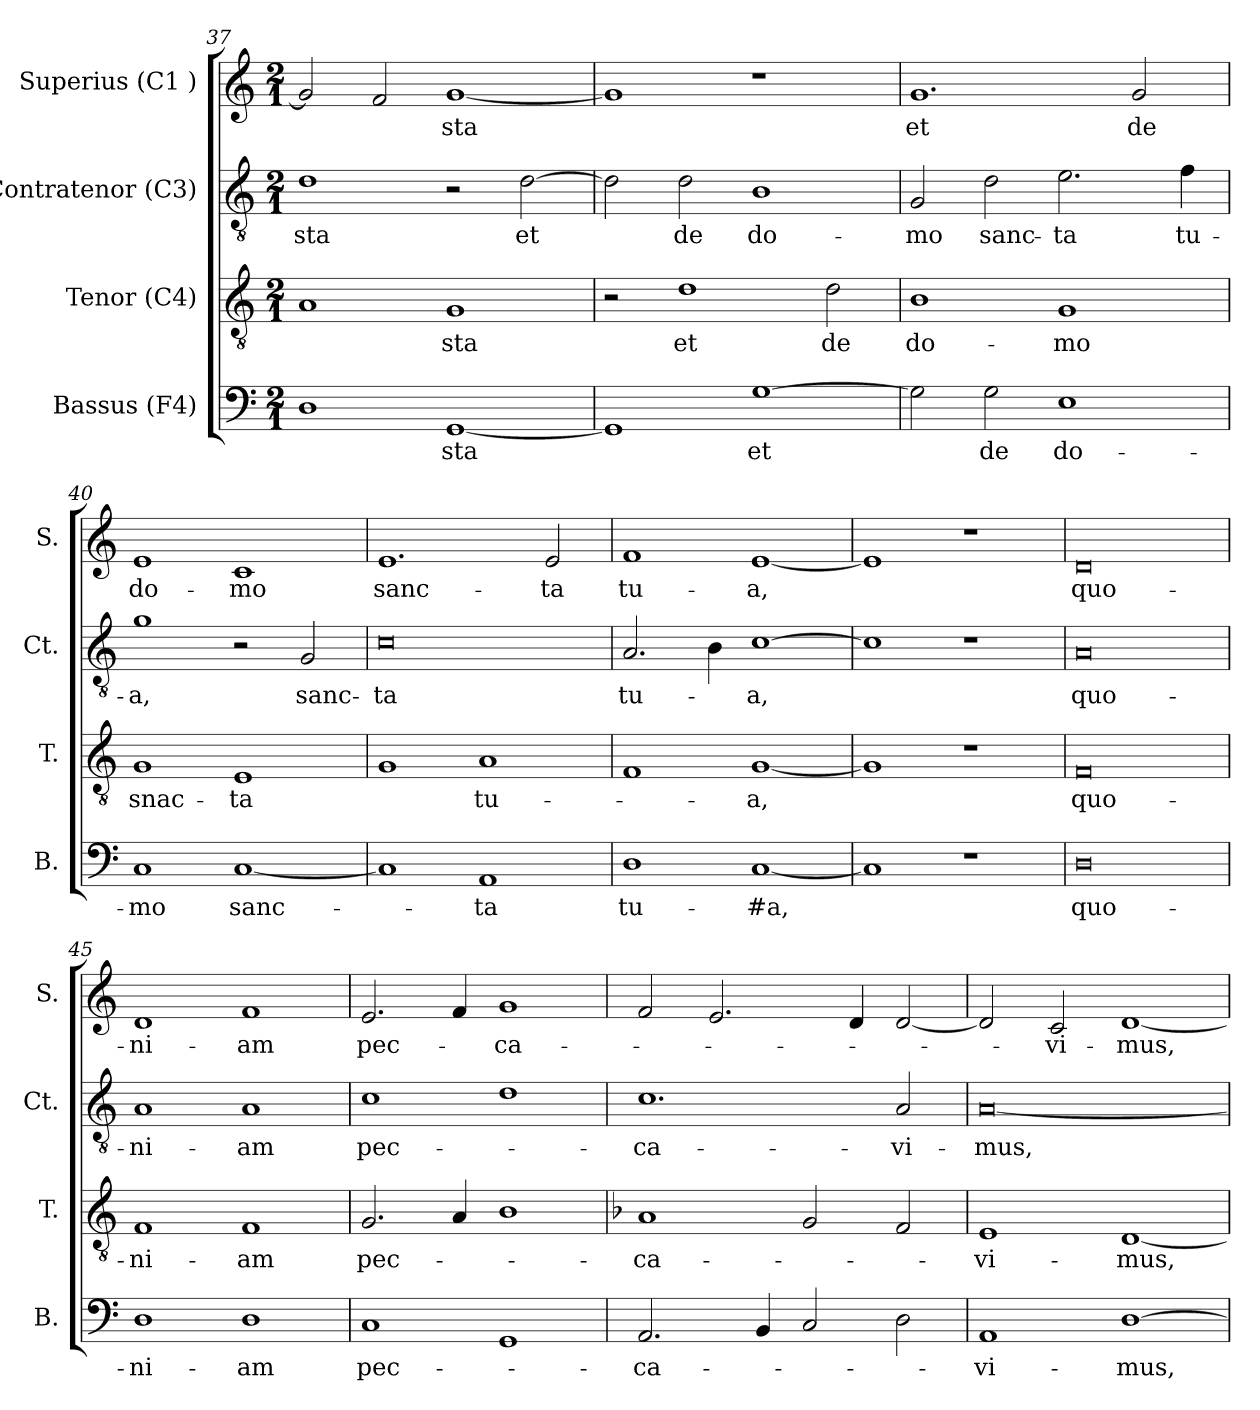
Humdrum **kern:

**kern	**text	**kern	**text	**kern	**text	**kern	**text
*part4	*part4	*part3	*part3	*part2	*part2	*part1	*part1
*staff4	*staff4	*staff3	*staff3	*staff2	*staff2	*staff1	*staff1
*I"Bassus (F4)	*	*I"Tenor (C4)	*	*I"Contratenor (C3)	*	*I"Superius (C1 )	*
*I'B.	*	*I'T.	*	*I'Ct.	*	*I'S.	*
*clefF4	*	*clefGv2	*	*clefGv2	*	*clefG2	*
*k[]	*	*k[]	*	*k[]	*	*k[]	*
*C:	*	*C:	*	*C:	*	*C:	*
*M2/1	*	*M2/1	*	*M2/1	*	*M2/1	*
=37	=37	=37	=37	=37	=37	=37	=37
!	!	!	!	!	!LO:LY:b	!	!
1D	.	1A	.	1d	-sta	2g/]	.
.	.	.	.	.	.	2f/	.
!	!LO:LY:b	!	!LO:LY:b	!	!	!	!LO:LY:b
[<1GG	-sta	1G	-sta	2r	.	[<1g	-sta
!	!	!	!	!	!LO:LY:b	!	!
.	.	.	.	[>2d\	et	.	.
=38	=38	=38	=38	=38	=38	=38	=38
1GG]	.	2r	.	2d\]	.	1g]	.
!	!	!	!LO:LY:b	!	!LO:LY:b	!	!
.	.	1d	et	2d\	de	.	.
!	!LO:LY:b	!	!	!	!LO:LY:b	!	!
[<1G	et	.	.	1B	do-	1r	.
!	!	!	!LO:LY:b	!	!	!	!
.	.	2d\	de	.	.	.	.
!!LO:LB:g=z
=39	=39	=39	=39	=39	=39	=39	=39
!	!	!	!LO:LY:b	!	!LO:LY:b	!	!LO:LY:b
2G\]	.	1B	do-	2G/	-mo	1.g	et
!	!LO:LY:b	!	!	!	!LO:LY:b	!	!
2G\	de	.	.	2d\	sanc-	.	.
!	!LO:LY:b	!	!LO:LY:b	!	!LO:LY:b	!	!
1E	do-	1G	-mo	2.e\	-ta	.	.
!	!	!	!	!	!	!	!LO:LY:b
.	.	.	.	.	.	2g/	de
!	!	!	!	!	!LO:LY:b	!	!
.	.	.	.	4f\	tu-	.	.
=40	=40	=40	=40	=40	=40	=40	=40
!	!LO:LY:b	!	!LO:LY:b	!	!LO:LY:b	!	!LO:LY:b
1C	-mo	1G	snac-	1g	-a,	1e	do-
!	!LO:LY:b	!	!LO:LY:b	!	!	!	!LO:LY:b
[<1C	sanc-	1E	-ta	2r	.	1c	-mo
!	!	!	!	!	!LO:LY:b	!	!
.	.	.	.	2G/	sanc-	.	.
=41	=41	=41	=41	=41	=41	=41	=41
!	!	!	!	!	!LO:LY:b:rj	!	!LO:LY:b
1C]	.	1G	.	0c	-ta	1.e	sanc-
!	!LO:LY:b	!	!LO:LY:b	!	!	!	!
1AA	-ta	1A	tu-	.	.	.	.
!	!	!	!	!	!	!	!LO:LY:b
.	.	.	.	.	.	2e/	-ta
=42	=42	=42	=42	=42	=42	=42	=42
!	!LO:LY:b	!	!	!	!LO:LY:b	!	!LO:LY:b
1D	tu-	1F	.	2.A/	tu-	1f	tu-
.	.	.	.	4B\	.	.	.
!	!LO:LY:b:rj	!	!LO:LY:b	!	!LO:LY:b	!	!LO:LY:b
[<1C	-#a,	[<1G	-a,	[>1c	-a,	[<1e	-a,
=43	=43	=43	=43	=43	=43	=43	=43
1C]	.	1G]	.	1c]	.	1e]	.
1r	.	1r	.	1r	.	1r	.
=44	=44	=44	=44	=44	=44	=44	=44
!	!LO:LY:b	!	!LO:LY:b	!	!LO:LY:b	!	!LO:LY:b
0D	quo-	0F	quo-	0A	quo-	0d	quo-
!!LO:LB:g=z
=45	=45	=45	=45	=45	=45	=45	=45
!	!LO:LY:b	!	!LO:LY:b	!	!LO:LY:b	!	!LO:LY:b
1D	-ni-	1F	-ni-	1A	-ni-	1d	-ni-
!	!LO:LY:b	!	!LO:LY:b	!	!LO:LY:b	!	!LO:LY:b
1D	-am	1F	-am	1A	-am	1f	-am
=46	=46	=46	=46	=46	=46	=46	=46
!	!LO:LY:b	!	!LO:LY:b	!	!LO:LY:b	!	!LO:LY:b
1C	pec-	2.G/	pec-	1c	pec-	2.e/	pec-
.	.	4A/	.	.	.	4f/	.
!	!	!	!	!	!	!	!LO:LY:b
1GG	.	1B	.	1d	.	1g	-ca-
=47	=47	=47	=47	=47	=47	=47	=47
*	*	*k[b-]	*	*	*	*	*
*	*	*F:	*	*	*	*	*
!	!LO:LY:b	!	!LO:LY:b	!	!LO:LY:b	!	!
2.AA/	-ca-	1A	-ca-	1.c	-ca-	2f/	.
.	.	.	.	.	.	2.e/	.
4BB/	.	.	.	.	.	.	.
2C/	.	2G/	.	.	.	.	.
.	.	.	.	.	.	4d/	.
!	!	!	!	!	!LO:LY:b	!	!
2D\	.	2F/	.	2A/	-vi-	[<2d/	.
=48	=48	=48	=48	=48	=48	=48	=48
!	!LO:LY:b	!	!LO:LY:b	!	!LO:LY:b	!	!
1AA	-vi-	1E	-vi-	[<0A	-mus,	2d/]	.
!	!	!	!	!	!	!	!LO:LY:b
.	.	.	.	.	.	2c/	-vi-
!	!LO:LY:b	!	!LO:LY:b	!	!	!	!LO:LY:b
[>1D	-mus,	[<1D	-mus,	.	.	[<1d	-mus,
=	=	=	=	=	=	=	=
*-	*-	*-	*-	*-	*-	*-	*-
